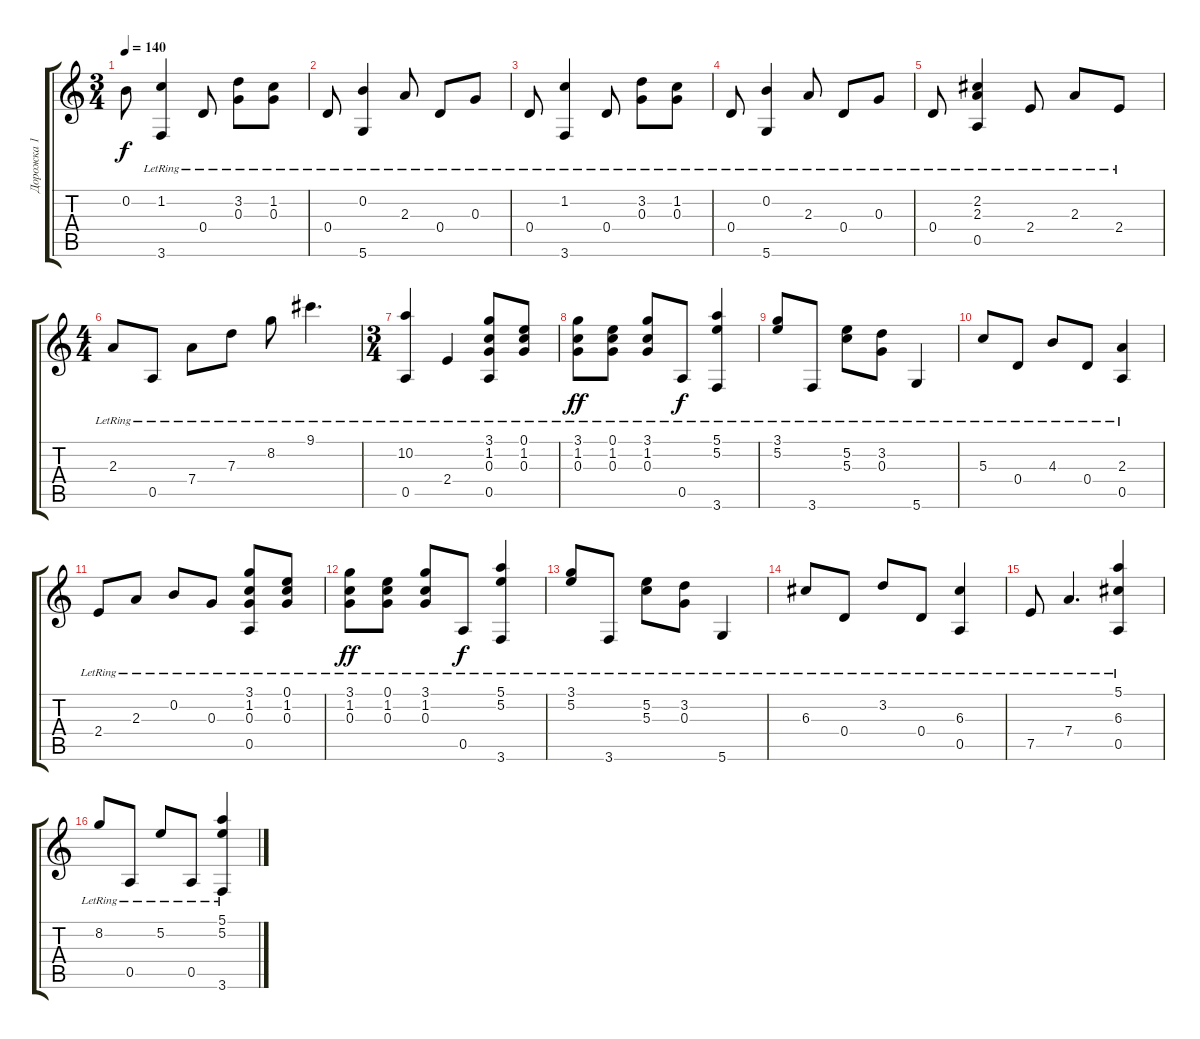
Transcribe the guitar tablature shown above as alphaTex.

\track ("Дорожка 1" "Дорожка 1") {instrument acousticguitarsteel}
\staff {score tabs}
\tuning (E4 B3 G3 D3 A2 D2) {hide}
\ts (3 4)
\tempo 140
\clef g2
\ks c
0.2.8{dy f} (1.2{lr} 3.6{lr}).4 0.4{lr}.8 (3.2{lr} 0.3{lr}).8 (1.2{lr} 0.3{lr}).8 |
0.4{lr}.8 (0.2{lr} 5.6{lr}).4 2.3{lr}.8 0.4{lr}.8 0.3{lr}.8 |
0.4{lr}.8 (1.2{lr} 3.6{lr}).4 0.4{lr}.8 (3.2{lr} 0.3{lr}).8 (1.2{lr} 0.3{lr}).8 |
0.4{lr}.8 (0.2{lr} 5.6{lr}).4 2.3{lr}.8 0.4{lr}.8 0.3{lr}.8 |
0.4{lr}.8 (2.2{lr} 2.3{lr} 0.5{lr}).4 2.4{lr}.8 2.3{lr}.8 2.4{lr}.8 |
\ts (4 4)
2.3{lr}.8 0.5{lr}.8 7.4{lr}.8 7.3{lr}.8 8.2{lr}.8 9.1{lr}.4{d} |
\ts (3 4)
(10.2{lr} 0.5{lr}).4 2.4{lr}.4 (3.1{lr} 1.2{lr} 0.3{lr} 0.5{lr}).8 (0.1{lr} 1.2{lr} 0.3{lr}).8 |
(3.1{lr} 1.2{lr} 0.3{lr}).8{dy ff} (0.1{lr} 1.2{lr} 0.3{lr}).8 (3.1{lr} 1.2{lr} 0.3{lr}).8 0.5{lr}.8{dy f} (5.1{lr} 5.2{lr} 3.6{lr}).4 |
(3.1{lr} 5.2{lr}).8 3.6{lr}.8 (5.2{lr} 5.3{lr}).8 (3.2{lr} 0.3{lr}).8 5.6{lr}.4 |
5.3{lr}.8 0.4{lr}.8 4.3{lr}.8 0.4{lr}.8 (2.3{lr} 0.5{lr}).4 |
2.4{lr}.8 2.3{lr}.8 0.2{lr}.8 0.3{lr}.8 (3.1{lr} 1.2{lr} 0.3{lr} 0.5{lr}).8 (0.1{lr} 1.2{lr} 0.3{lr}).8 |
(3.1{lr} 1.2{lr} 0.3{lr}).8{dy ff} (0.1{lr} 1.2{lr} 0.3{lr}).8 (3.1{lr} 1.2{lr} 0.3{lr}).8 0.5{lr}.8{dy f} (5.1{lr} 5.2{lr} 3.6{lr}).4 |
(3.1{lr} 5.2{lr}).8 3.6{lr}.8 (5.2{lr} 5.3{lr}).8 (3.2{lr} 0.3{lr}).8 5.6{lr}.4 |
6.3{lr}.8 0.4{lr}.8 3.2{lr}.8 0.4{lr}.8 (6.3{lr} 0.5{lr}).4 |
7.5{lr}.8 7.4{lr}.4{d} (5.1{lr} 6.3{lr} 0.5{lr}).4 |
8.2{lr}.8 0.5{lr}.8 5.2{lr}.8 0.5{lr}.8 (5.1{lr} 5.2{lr} 3.6{lr}).4
